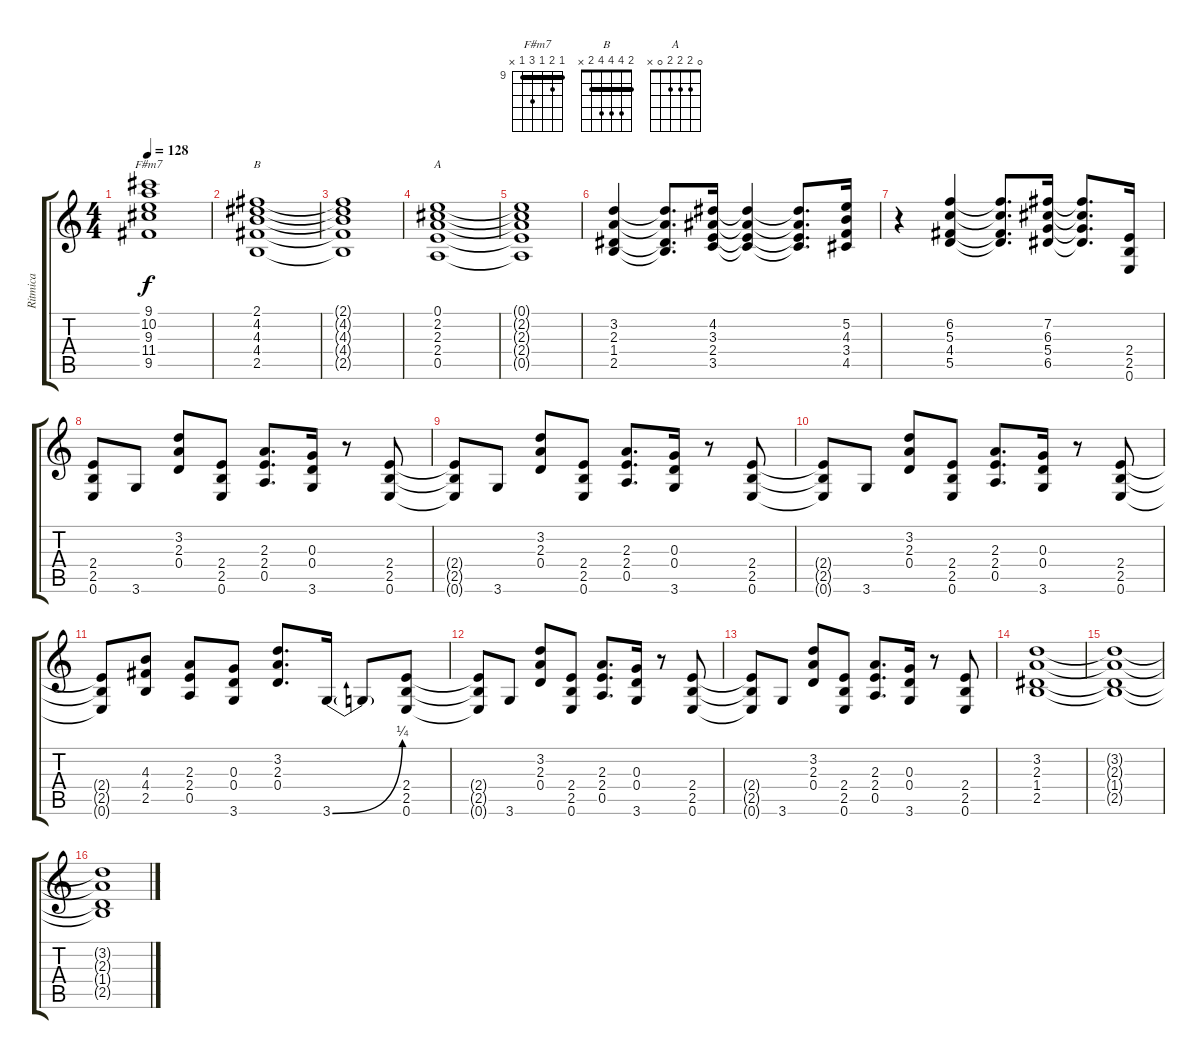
\track ("Ritmica" "Ritmica") {instrument distortionguitar}
\staff {score tabs}
\tuning (E4 B3 G3 D3 A2 E2) {hide}
\chord ("F#m7" 9 10 9 11 9 x) {firstfret 9 barre 9}
\chord ("B" 2 4 4 4 2 x) {barre 2}
\chord ("A" 0 2 2 2 0 x)
\ts (4 4)
\tempo 128
\clef g2
\ks c
(9.1 10.2 9.3 11.4 9.5).1{ch "F#m7" dy f} |
(2.1 4.2 4.3 4.4 2.5).1{ch "B"} |
(2.1{t} 4.2{t} 4.3{t} 4.4{t} 2.5{t}).1 |
(0.1 2.2 2.3 2.4 0.5).1{ch "A"} |
(0.1{t} 2.2{t} 2.3{t} 2.4{t} 0.5{t}).1 |
(3.2 2.3 1.4 2.5).4 (3.2{t} 2.3{t} 1.4{t} 2.5{t}).8{d} (4.2 3.3 2.4 3.5).16 (4.2{t} 3.3{t} 2.4{t} 3.5{t}).4 (4.2{t} 3.3{t} 2.4{t} 3.5{t}).8{d} (5.2 4.3 3.4 4.5).16 |
r.4 (6.2 5.3 4.4 5.5).4 (6.2{t} 5.3{t} 4.4{t} 5.5{t}).8{d} (7.2 6.3 5.4 6.5).16 (7.2{t} 6.3{t} 5.4{t} 6.5{t}).8{d} (2.4 2.5 0.6).16 |
(2.4 2.5 0.6).8{volume 13} 3.6.8 (3.2 2.3 0.4).8 (2.4 2.5 0.6).8 (2.3 2.4 0.5).8{d} (0.3 0.4 3.6).16 r.8 (2.4 2.5 0.6).8 |
(2.4{t} 2.5{t} 0.6{t}).8 3.6.8 (3.2 2.3 0.4).8 (2.4 2.5 0.6).8 (2.3 2.4 0.5).8{d} (0.3 0.4 3.6).16 r.8 (2.4 2.5 0.6).8 |
(2.4{t} 2.5{t} 0.6{t}).8 3.6.8 (3.2 2.3 0.4).8 (2.4 2.5 0.6).8 (2.3 2.4 0.5).8{d} (0.3 0.4 3.6).16 r.8 (2.4 2.5 0.6).8 |
(2.4{t} 2.5{t} 0.6{t}).8 (4.3 4.4 2.5).8 (2.3 2.4 0.5).8 (0.3 0.4 3.6).8 (3.2 2.3 0.4).8{d} 3.6{be (bend 0 0 60 1)}.16 3.6{t}.8 (2.4 2.5 0.6).8 |
(2.4{t} 2.5{t} 0.6{t}).8 3.6.8 (3.2 2.3 0.4).8 (2.4 2.5 0.6).8 (2.3 2.4 0.5).8{d} (0.3 0.4 3.6).16 r.8 (2.4 2.5 0.6).8 |
(2.4{t} 2.5{t} 0.6{t}).8 3.6.8 (3.2 2.3 0.4).8 (2.4 2.5 0.6).8 (2.3 2.4 0.5).8{d} (0.3 0.4 3.6).16 r.8 (2.4 2.5 0.6).8 |
(3.2 2.3 1.4 2.5).1{volume 9} |
(3.2{t} 2.3{t} 1.4{t} 2.5{t}).1 |
(3.2{t} 2.3{t} 1.4{t} 2.5{t}).1
